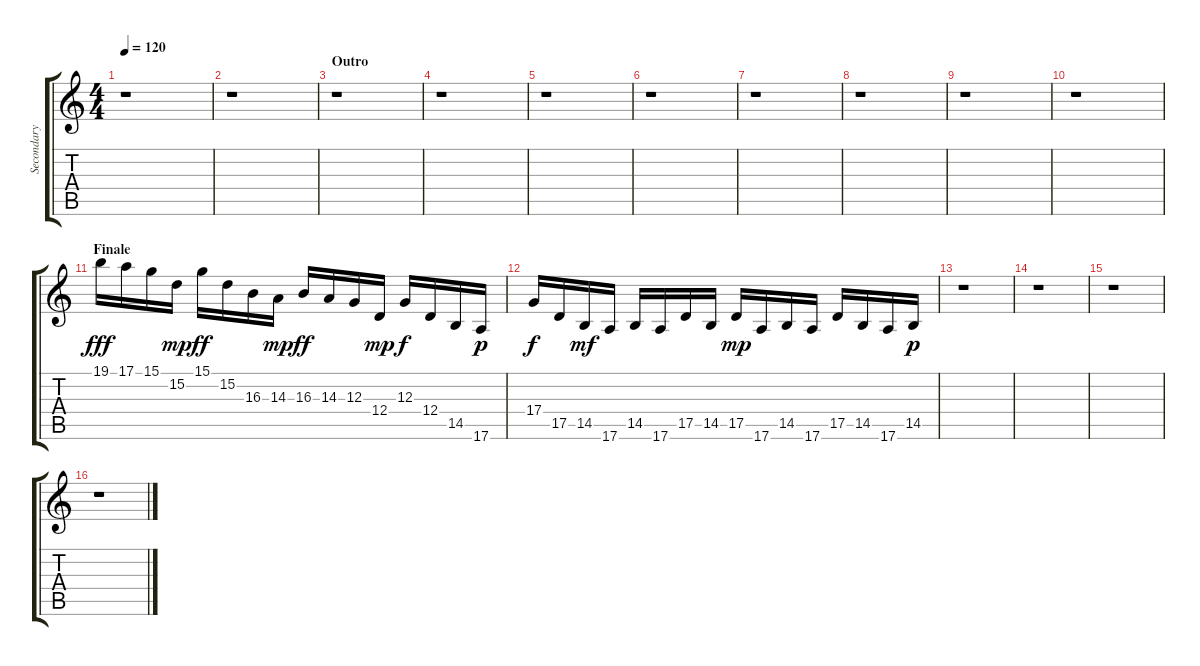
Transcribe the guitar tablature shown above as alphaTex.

\track ("Secondary Keyboard Melody" "Secondary ") {instrument sitar}
\staff {score tabs}
\tuning (E4 B3 G3 D3 A2 E2) {hide}
\ts (4 4)
\tempo 120
\clef g2
\ks c
r.1{dy fff} |
r.1 |
\section ("" "Outro")
r.1 |
r.1 |
r.1 |
r.1 |
r.1 |
r.1 |
r.1 |
r.1 |
\section ("" "Finale")
19.1.16{volume 14 balance 6} 17.1.16 15.1.16 15.2.16{dy mp} 15.1.16{dy ff} 15.2.16 16.3.16 14.3.16{dy mp} 16.3.16{dy ff} 14.3.16 12.3.16 12.4.16{dy mp} 12.3.16{dy f} 12.4.16 14.5.16 17.6.16{dy p} |
17.4.16{dy f} 17.5.16 14.5.16{dy mf} 17.6.16 14.5.16 17.6.16 17.5.16 14.5.16 17.5.16{dy mp} 17.6.16 14.5.16 17.6.16 17.5.16 14.5.16 17.6.16 14.5.16{dy p volume 14 balance 6} |
r.1 |
r.1 |
r.1 |
r.1
